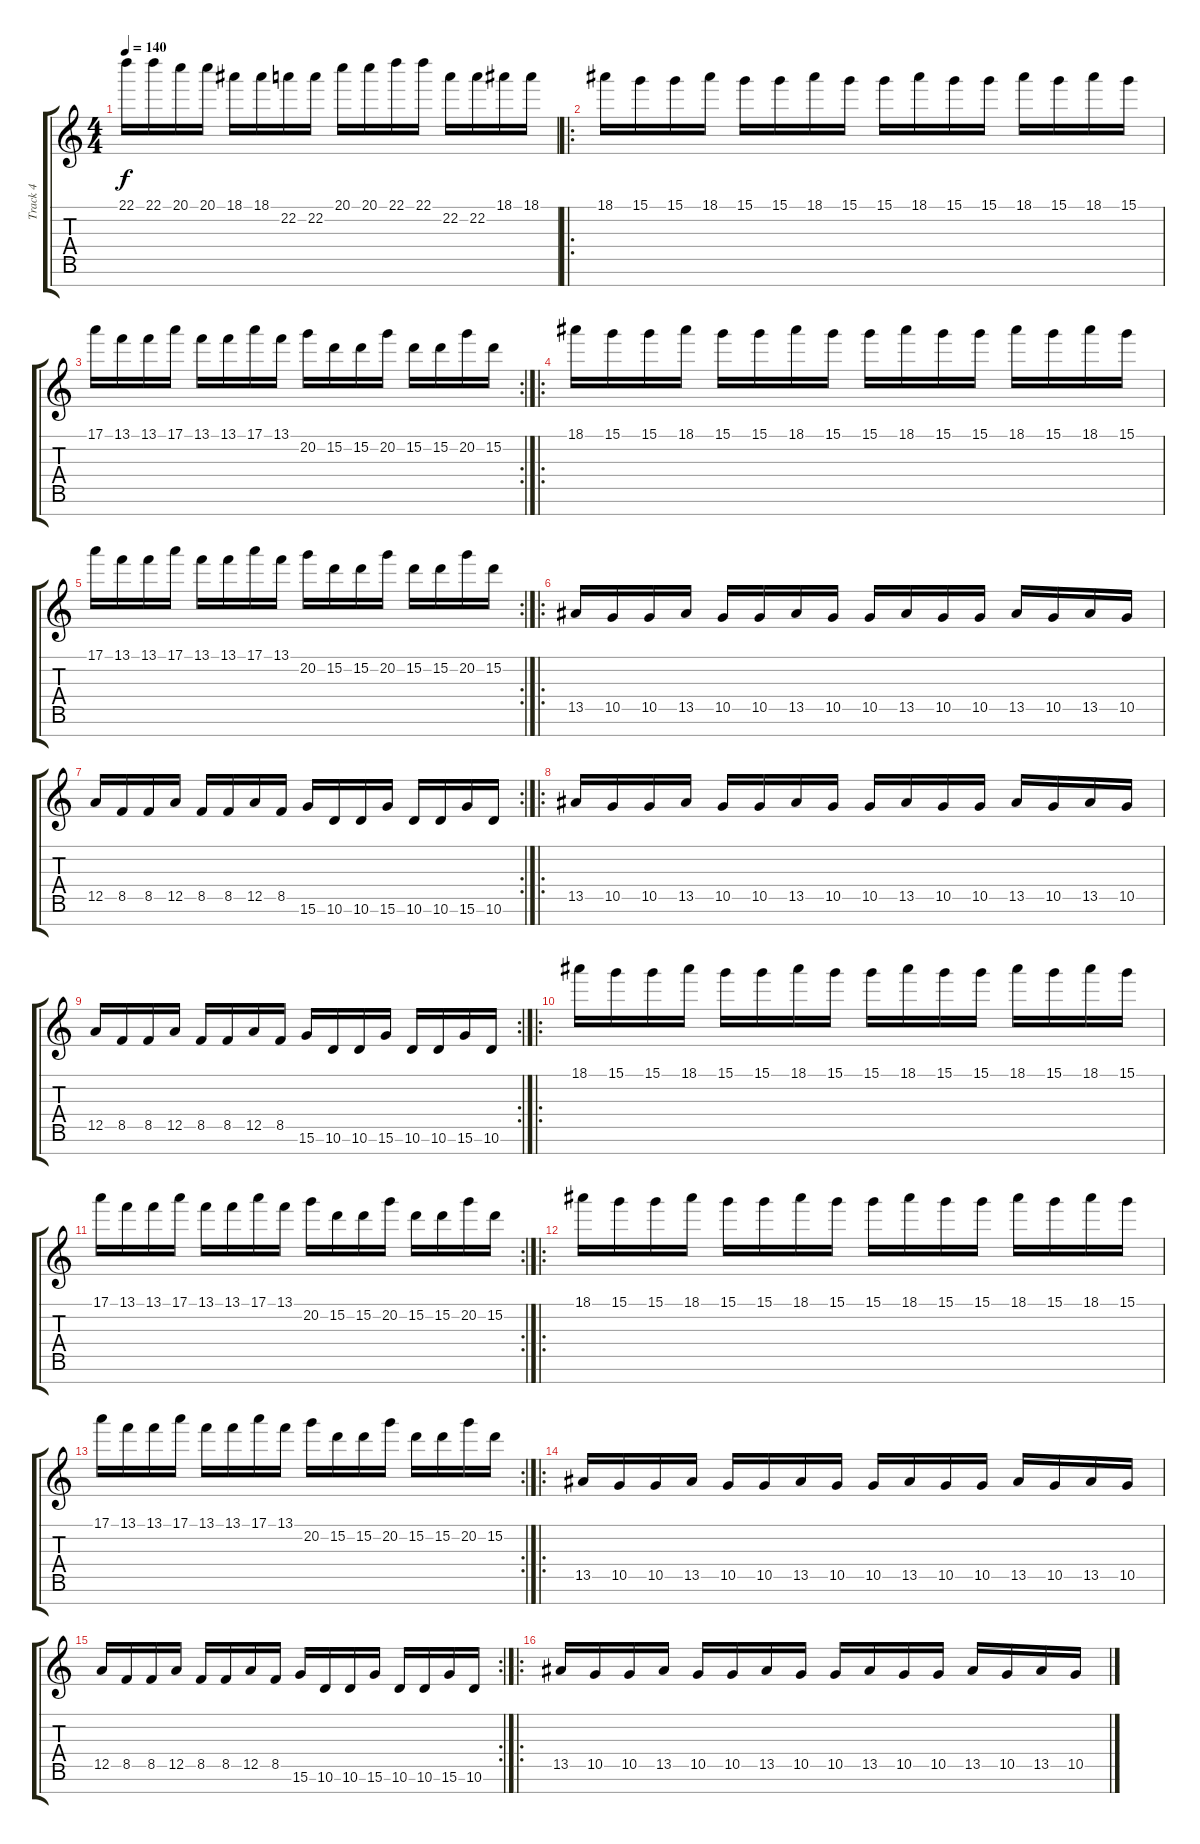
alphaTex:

\track ("Track 4" "Track 4") {instrument distortionguitar}
\staff {score tabs}
\tuning (E4 B3 G3 D3 A2 E2 B1) {hide}
\ts (4 4)
\tempo 140
\clef g2
\ks c
22.1.16{dy f} 22.1.16 20.1.16 20.1.16 18.1.16 18.1.16 22.2.16 22.2.16 20.1.16 20.1.16 22.1.16 22.1.16 22.2.16 22.2.16 18.1.16 18.1.16 |
\ro
18.1.16 15.1.16 15.1.16 18.1.16 15.1.16 15.1.16 18.1.16 15.1.16 15.1.16 18.1.16 15.1.16 15.1.16 18.1.16 15.1.16 18.1.16 15.1.16 |
\rc 2
17.1.16 13.1.16 13.1.16 17.1.16 13.1.16 13.1.16 17.1.16 13.1.16 20.2.16 15.2.16 15.2.16 20.2.16 15.2.16 15.2.16 20.2.16 15.2.16 |
\ro
18.1.16 15.1.16 15.1.16 18.1.16 15.1.16 15.1.16 18.1.16 15.1.16 15.1.16 18.1.16 15.1.16 15.1.16 18.1.16 15.1.16 18.1.16 15.1.16 |
\rc 2
17.1.16 13.1.16 13.1.16 17.1.16 13.1.16 13.1.16 17.1.16 13.1.16 20.2.16 15.2.16 15.2.16 20.2.16 15.2.16 15.2.16 20.2.16 15.2.16 |
\ro
13.5.16 10.5.16 10.5.16 13.5.16 10.5.16 10.5.16 13.5.16 10.5.16 10.5.16 13.5.16 10.5.16 10.5.16 13.5.16 10.5.16 13.5.16 10.5.16 |
\rc 2
12.5.16 8.5.16 8.5.16 12.5.16 8.5.16 8.5.16 12.5.16 8.5.16 15.6.16 10.6.16 10.6.16 15.6.16 10.6.16 10.6.16 15.6.16 10.6.16 |
\ro
13.5.16 10.5.16 10.5.16 13.5.16 10.5.16 10.5.16 13.5.16 10.5.16 10.5.16 13.5.16 10.5.16 10.5.16 13.5.16 10.5.16 13.5.16 10.5.16 |
\rc 2
12.5.16 8.5.16 8.5.16 12.5.16 8.5.16 8.5.16 12.5.16 8.5.16 15.6.16 10.6.16 10.6.16 15.6.16 10.6.16 10.6.16 15.6.16 10.6.16 |
\ro
18.1.16 15.1.16 15.1.16 18.1.16 15.1.16 15.1.16 18.1.16 15.1.16 15.1.16 18.1.16 15.1.16 15.1.16 18.1.16 15.1.16 18.1.16 15.1.16 |
\rc 2
17.1.16 13.1.16 13.1.16 17.1.16 13.1.16 13.1.16 17.1.16 13.1.16 20.2.16 15.2.16 15.2.16 20.2.16 15.2.16 15.2.16 20.2.16 15.2.16 |
\ro
18.1.16 15.1.16 15.1.16 18.1.16 15.1.16 15.1.16 18.1.16 15.1.16 15.1.16 18.1.16 15.1.16 15.1.16 18.1.16 15.1.16 18.1.16 15.1.16 |
\rc 2
17.1.16 13.1.16 13.1.16 17.1.16 13.1.16 13.1.16 17.1.16 13.1.16 20.2.16 15.2.16 15.2.16 20.2.16 15.2.16 15.2.16 20.2.16 15.2.16 |
\ro
13.5.16 10.5.16 10.5.16 13.5.16 10.5.16 10.5.16 13.5.16 10.5.16 10.5.16 13.5.16 10.5.16 10.5.16 13.5.16 10.5.16 13.5.16 10.5.16 |
\rc 2
12.5.16 8.5.16 8.5.16 12.5.16 8.5.16 8.5.16 12.5.16 8.5.16 15.6.16 10.6.16 10.6.16 15.6.16 10.6.16 10.6.16 15.6.16 10.6.16 |
\ro
13.5.16 10.5.16 10.5.16 13.5.16 10.5.16 10.5.16 13.5.16 10.5.16 10.5.16 13.5.16 10.5.16 10.5.16 13.5.16 10.5.16 13.5.16 10.5.16
